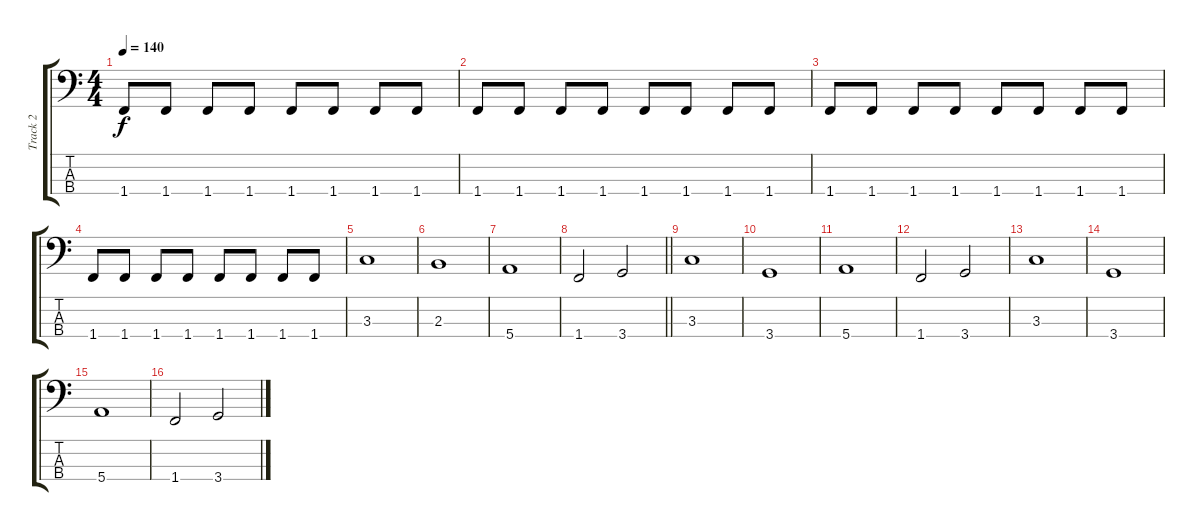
\track ("Track 2" "Track 2") {instrument electricbassfinger}
\staff {score tabs}
\tuning (G2 D2 A1 E1) {hide}
\ts (4 4)
\tempo 140
\clef f4
\ks c
1.4.8{dy f} 1.4.8 1.4.8 1.4.8 1.4.8 1.4.8 1.4.8 1.4.8 |
1.4.8 1.4.8 1.4.8 1.4.8 1.4.8 1.4.8 1.4.8 1.4.8 |
1.4.8 1.4.8 1.4.8 1.4.8 1.4.8 1.4.8 1.4.8 1.4.8 |
1.4.8 1.4.8 1.4.8 1.4.8 1.4.8 1.4.8 1.4.8 1.4.8 |
3.3.1 |
2.3.1 |
5.4.1 |
\barLineRight lightlight
1.4.2 3.4.2 |
3.3.1 |
3.4.1 |
5.4.1 |
1.4.2 3.4.2 |
3.3.1 |
3.4.1 |
5.4.1 |
1.4.2 3.4.2
